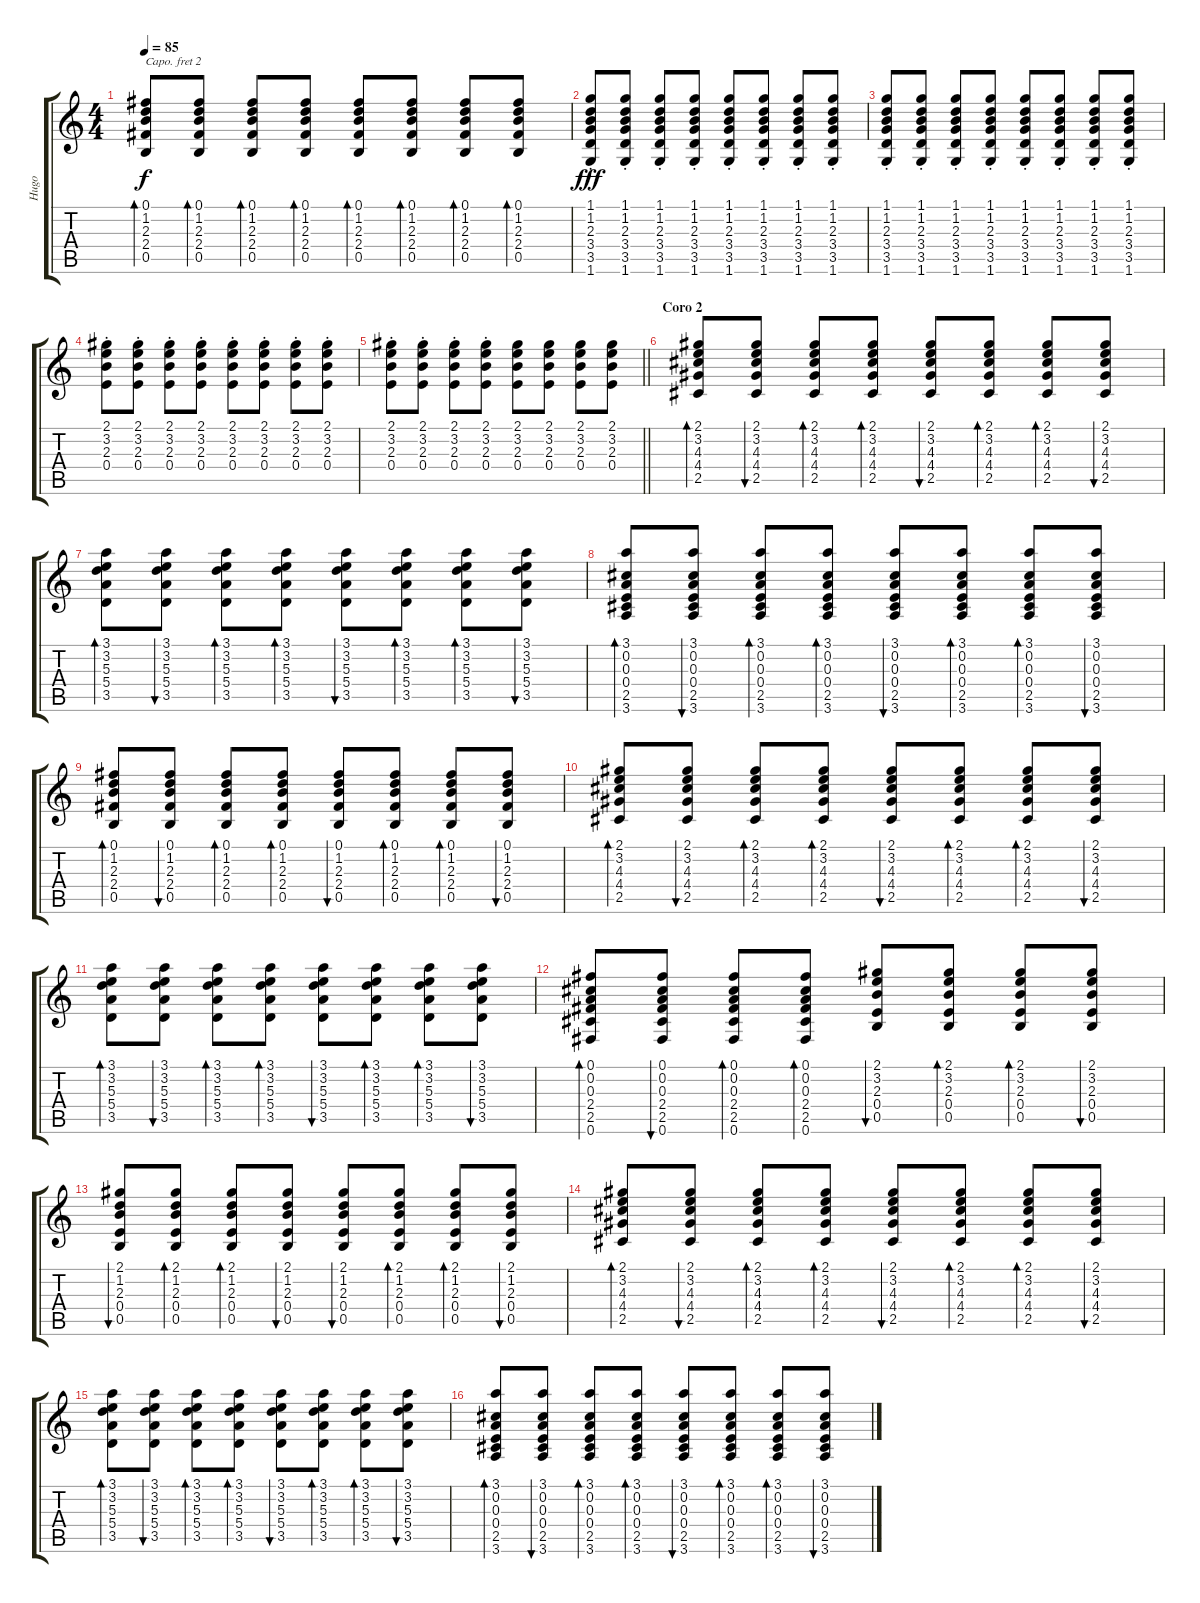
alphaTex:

\track ("Hugo" "Hugo") {instrument acousticguitarsteel}
\staff {score tabs}
\capo 2
\tuning (E4 B3 G3 D3 A2 E2) {hide}
\ts (4 4)
\tempo 85
\clef g2
\ks c
(0.1 1.2 2.3 2.4 0.5).8{bd 60 dy f} (0.1 1.2 2.3 2.4 0.5).8{bd 60} (0.1 1.2 2.3 2.4 0.5).8{bd 60} (0.1 1.2 2.3 2.4 0.5).8{bd 60} (0.1 1.2 2.3 2.4 0.5).8{bd 60} (0.1 1.2 2.3 2.4 0.5).8{bd 60} (0.1 1.2 2.3 2.4 0.5).8{bd 60} (0.1 1.2 2.3 2.4 0.5).8{bd 60} |
(1.1{st} 1.2{st} 2.3{st} 3.4{st} 3.5{st} 1.6{st}).8{dy fff volume 16} (1.1{st} 1.2{st} 2.3{st} 3.4{st} 3.5{st} 1.6{st}).8 (1.1{st} 1.2{st} 2.3{st} 3.4{st} 3.5{st} 1.6{st}).8 (1.1{st} 1.2{st} 2.3{st} 3.4{st} 3.5{st} 1.6{st}).8 (1.1{st} 1.2{st} 2.3{st} 3.4{st} 3.5{st} 1.6{st}).8 (1.1{st} 1.2{st} 2.3{st} 3.4{st} 3.5{st} 1.6{st}).8 (1.1{st} 1.2{st} 2.3{st} 3.4{st} 3.5{st} 1.6{st}).8 (1.1{st} 1.2{st} 2.3{st} 3.4{st} 3.5{st} 1.6{st}).8 |
(1.1{st} 1.2{st} 2.3{st} 3.4{st} 3.5{st} 1.6{st}).8 (1.1{st} 1.2{st} 2.3{st} 3.4{st} 3.5{st} 1.6{st}).8 (1.1{st} 1.2{st} 2.3{st} 3.4{st} 3.5{st} 1.6{st}).8 (1.1{st} 1.2{st} 2.3{st} 3.4{st} 3.5{st} 1.6{st}).8 (1.1{st} 1.2{st} 2.3{st} 3.4{st} 3.5{st} 1.6{st}).8 (1.1{st} 1.2{st} 2.3{st} 3.4{st} 3.5{st} 1.6{st}).8 (1.1{st} 1.2{st} 2.3{st} 3.4{st} 3.5{st} 1.6{st}).8 (1.1{st} 1.2{st} 2.3{st} 3.4{st} 3.5{st} 1.6{st}).8 |
(2.1{st} 3.2{st} 2.3{st} 0.4{st}).8 (2.1{st} 3.2{st} 2.3{st} 0.4{st}).8 (2.1{st} 3.2{st} 2.3{st} 0.4{st}).8 (2.1{st} 3.2{st} 2.3{st} 0.4{st}).8 (2.1{st} 3.2{st} 2.3{st} 0.4{st}).8 (2.1{st} 3.2{st} 2.3{st} 0.4{st}).8 (2.1{st} 3.2{st} 2.3{st} 0.4{st}).8 (2.1{st} 3.2{st} 2.3{st} 0.4{st}).8 |
\barLineRight lightlight
(2.1{st} 3.2{st} 2.3{st} 0.4{st}).8 (2.1{st} 3.2{st} 2.3{st} 0.4{st}).8 (2.1{st} 3.2{st} 2.3{st} 0.4{st}).8 (2.1{st} 3.2{st} 2.3{st} 0.4{st}).8 (2.1 3.2 2.3 0.4).8 (2.1 3.2 2.3 0.4).8 (2.1 3.2 2.3 0.4).8 (2.1 3.2 2.3 0.4).8 |
\section ("" "Coro 2")
(2.1 3.2 4.3 4.4 2.5).8{bd 60 instrument electricguitarjazz} (2.1 3.2 4.3 4.4 2.5).8{bu 60} (2.1 3.2 4.3 4.4 2.5).8{bd 60} (2.1 3.2 4.3 4.4 2.5).8{bd 60} (2.1 3.2 4.3 4.4 2.5).8{bu 60} (2.1 3.2 4.3 4.4 2.5).8{bd 60} (2.1 3.2 4.3 4.4 2.5).8{bd 60} (2.1 3.2 4.3 4.4 2.5).8{bu 60} |
(3.1 3.2 5.3 5.4 3.5).8{bd 60} (3.1 3.2 5.3 5.4 3.5).8{bu 60} (3.1 3.2 5.3 5.4 3.5).8{bd 60} (3.1 3.2 5.3 5.4 3.5).8{bd 60} (3.1 3.2 5.3 5.4 3.5).8{bu 60} (3.1 3.2 5.3 5.4 3.5).8{bd 60} (3.1 3.2 5.3 5.4 3.5).8{bd 60} (3.1 3.2 5.3 5.4 3.5).8{bu 60} |
(3.1 0.2 0.3 0.4 2.5 3.6).8{bd 60} (3.1 0.2 0.3 0.4 2.5 3.6).8{bu 60} (3.1 0.2 0.3 0.4 2.5 3.6).8{bd 60} (3.1 0.2 0.3 0.4 2.5 3.6).8{bd 60} (3.1 0.2 0.3 0.4 2.5 3.6).8{bu 60} (3.1 0.2 0.3 0.4 2.5 3.6).8{bd 60} (3.1 0.2 0.3 0.4 2.5 3.6).8{bd 60} (3.1 0.2 0.3 0.4 2.5 3.6).8{bu 60} |
(0.1 1.2 2.3 2.4 0.5).8{bd 60} (0.1 1.2 2.3 2.4 0.5).8{bu 60} (0.1 1.2 2.3 2.4 0.5).8{bd 60} (0.1 1.2 2.3 2.4 0.5).8{bd 60} (0.1 1.2 2.3 2.4 0.5).8{bu 60} (0.1 1.2 2.3 2.4 0.5).8{bd 60} (0.1 1.2 2.3 2.4 0.5).8{bd 60} (0.1 1.2 2.3 2.4 0.5).8{bu 60} |
(2.1 3.2 4.3 4.4 2.5).8{bd 60} (2.1 3.2 4.3 4.4 2.5).8{bu 60} (2.1 3.2 4.3 4.4 2.5).8{bd 60} (2.1 3.2 4.3 4.4 2.5).8{bd 60} (2.1 3.2 4.3 4.4 2.5).8{bu 60} (2.1 3.2 4.3 4.4 2.5).8{bd 60} (2.1 3.2 4.3 4.4 2.5).8{bd 60} (2.1 3.2 4.3 4.4 2.5).8{bu 60} |
(3.1 3.2 5.3 5.4 3.5).8{bd 60} (3.1 3.2 5.3 5.4 3.5).8{bu 60} (3.1 3.2 5.3 5.4 3.5).8{bd 60} (3.1 3.2 5.3 5.4 3.5).8{bd 60} (3.1 3.2 5.3 5.4 3.5).8{bu 60} (3.1 3.2 5.3 5.4 3.5).8{bd 60} (3.1 3.2 5.3 5.4 3.5).8{bd 60} (3.1 3.2 5.3 5.4 3.5).8{bu 60} |
(0.1 0.2 0.3 2.4 2.5 0.6).8{bd 60} (0.1 0.2 0.3 2.4 2.5 0.6).8{bu 60} (0.1 0.2 0.3 2.4 2.5 0.6).8{bd 60} (0.1 0.2 0.3 2.4 2.5 0.6).8{bd 60} (2.1 3.2 2.3 0.4 0.5).8{bu 60} (2.1 3.2 2.3 0.4 0.5).8{bd 60} (2.1 3.2 2.3 0.4 0.5).8{bd 60} (2.1 3.2 2.3 0.4 0.5).8{bu 60} |
(2.1 1.2 2.3 0.4 0.5).8{bu 60} (2.1 1.2 2.3 0.4 0.5).8{bd 60} (2.1 1.2 2.3 0.4 0.5).8{bd 60} (2.1 1.2 2.3 0.4 0.5).8{bu 60} (2.1 1.2 2.3 0.4 0.5).8{bu 60} (2.1 1.2 2.3 0.4 0.5).8{bd 60} (2.1 1.2 2.3 0.4 0.5).8{bd 60} (2.1 1.2 2.3 0.4 0.5).8{bu 60} |
(2.1 3.2 4.3 4.4 2.5).8{bd 60} (2.1 3.2 4.3 4.4 2.5).8{bu 60} (2.1 3.2 4.3 4.4 2.5).8{bd 60} (2.1 3.2 4.3 4.4 2.5).8{bd 60} (2.1 3.2 4.3 4.4 2.5).8{bu 60} (2.1 3.2 4.3 4.4 2.5).8{bd 60} (2.1 3.2 4.3 4.4 2.5).8{bd 60} (2.1 3.2 4.3 4.4 2.5).8{bu 60} |
(3.1 3.2 5.3 5.4 3.5).8{bd 60} (3.1 3.2 5.3 5.4 3.5).8{bu 60} (3.1 3.2 5.3 5.4 3.5).8{bd 60} (3.1 3.2 5.3 5.4 3.5).8{bd 60} (3.1 3.2 5.3 5.4 3.5).8{bu 60} (3.1 3.2 5.3 5.4 3.5).8{bd 60} (3.1 3.2 5.3 5.4 3.5).8{bd 60} (3.1 3.2 5.3 5.4 3.5).8{bu 60} |
(3.1 0.2 0.3 0.4 2.5 3.6).8{bd 60} (3.1 0.2 0.3 0.4 2.5 3.6).8{bu 60} (3.1 0.2 0.3 0.4 2.5 3.6).8{bd 60} (3.1 0.2 0.3 0.4 2.5 3.6).8{bd 60} (3.1 0.2 0.3 0.4 2.5 3.6).8{bu 60} (3.1 0.2 0.3 0.4 2.5 3.6).8{bd 60} (3.1 0.2 0.3 0.4 2.5 3.6).8{bd 60} (3.1 0.2 0.3 0.4 2.5 3.6).8{bu 60}
